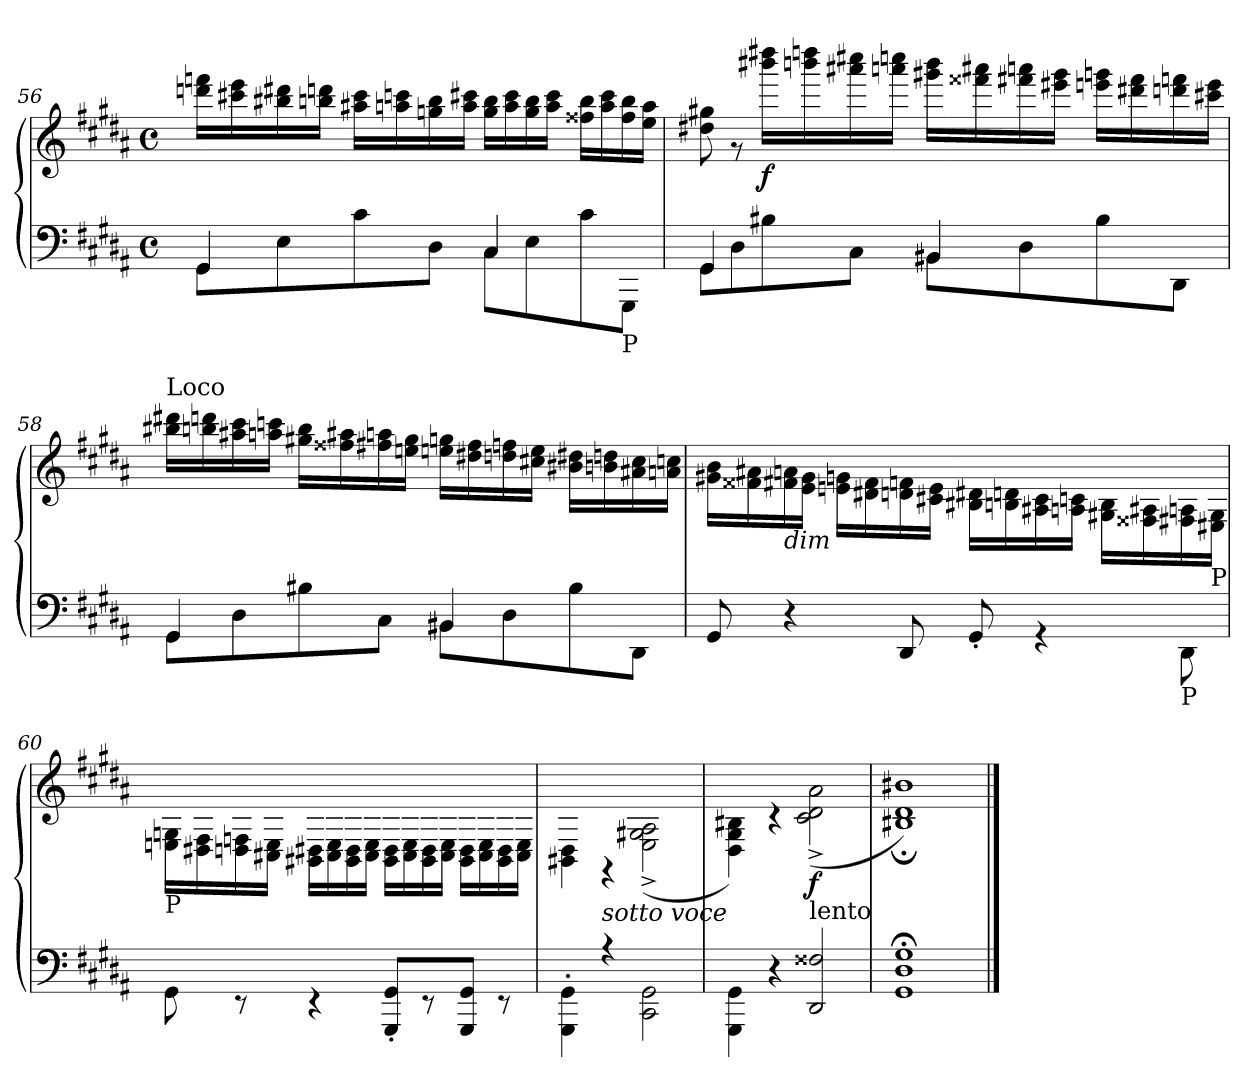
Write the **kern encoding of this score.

**kern	**kern	**dynam
*part1	*part1	*part1
*staff2	*staff1	*staff1/2
!!LO:LB:g=z
*clefF4	*clefG2	*
*k[f#c#g#d#a#]	*k[f#c#g#d#a#]	*
*M4/4	*M4/4	*
*met(c)	*met(c)	*
=56	=56	=56
*^	*^	*
4GG#/	8GG#\L	1ryy	16dddn\ 16fffn\LL	.
.	.	.	16ccc#X\ 16eee\	.
.	8E\	.	16bb#X\ 16ddd#X\	.
.	.	.	16bbn\ 16dddn\JJ	.
4ryy	8c#\	.	16aa#X\ 16ccc#\LL	.
.	.	.	16aan\ 16cccn\	.
.	8D#\J	.	16ggn\ 16bb\	.
.	.	.	16aa\ 16ccc#X\JJ	.
4C#/	8C#\L	.	16gg\ 16bb\LL	.
.	.	.	16aa\ 16ccc#\	.
.	8E\	.	16gg\ 16bb\	.
.	.	.	16aa\ 16ccc#\JJ	.
4ryy	8c#\	.	16ff##X\ 16bb\LL	.
.	.	.	16aa\ 16ccc#\	.
!	!LO:TX:b:t=P	!	!	!
.	8GGG#\J	.	16ff##\ 16bb\	.
.	.	.	16ee\ 16aa\JJ	.
!!LO:LB:g=z	!!
=57	=57	=57	=57	=57
4GG#/	8GG#\L	1ryy	8dd#X\ 8gg#X\	.
.	8D#\	.	8r	.
!	!	!	!	!LO:DY:b
4ryy	8B#X\	.	16bbb#X\ 16dddd#X\LL	f
.	.	.	16bbbn\ 16ddddn\	.
.	8C#\J	.	16aaa#X\ 16cccc#X\	.
.	.	.	16aaan\ 16ccccn\JJ	.
4BB#X/	8BB#\L	.	16ggg#X\ 16bbb\LL	.
.	.	.	16fff##X\ 16aaa#X\	.
.	8D#\	.	16fff#X\ 16aaan\	.
.	.	.	16eee#X\ 16ggg#\JJ	.
4ryy	8B#\	.	16eeen\ 16gggn\LL	.
.	.	.	16ddd#X\ 16fff#\	.
.	8DD#\J	.	16dddn\ 16fffn\	.
.	.	.	16ccc#X\ 16eee\JJ	.
!!LO:PB:g=z	!!
=58	=58	=58	=58	=58
!	!	!LO:TX:a:t=Loco	!	!
4GG#/	8GG#\L	1ryy	16bb#X\ 16ddd#X\LL	.
.	.	.	16bbn\ 16dddn\	.
.	8D#\	.	16aa#X\ 16ccc#\	.
.	.	.	16aan\ 16cccn\JJ	.
4ryy	8B#X\	.	16gg#X\ 16bb\LL	.
.	.	.	16ff##X\ 16aa#X\	.
.	8C#\J	.	16ff#X\ 16aan\	.
.	.	.	16een\ 16gg#\JJ	.
4BB#X/	8BB#\L	.	16een\ 16ggn\LL	.
.	.	.	16dd#X\ 16ff#\	.
.	8D#\	.	16ddn\ 16ffn\	.
.	.	.	16cc#X\ 16ee\JJ	.
4ryy	8B#\	.	16b#X\ 16dd#X\LL	.
.	.	.	16bn\ 16ddn\	.
.	8DD#\J	.	16a#X\ 16cc#\	.
.	.	.	16an\ 16ccn\JJ	.
*v	*v	*	*	*
!!LO:LB:g=z	!!
=59	=59	=59	=59
8GG#/	1ryy	16g#X\ 16b\LL	.
.	.	16f##X\ 16a#X\	.
!	!	!LO:TX:b:i:t=dim	!
4r	.	16f#X\ 16an\	.
.	.	16e\ 16g#\JJ	.
.	.	16en\ 16gn\LL	.
.	.	16d#X\ 16f#\	.
8DD#/	.	16dn\ 16fn\	.
.	.	16c#X\ 16e\JJ	.
8GG#'/	.	16B#X\ 16d#X\LL	.
.	.	16Bn\ 16dn\	.
4rGG	.	16A#X\ 16c#\	.
.	.	16An\ 16cn\JJ	.
.	.	16G#X\ 16B\LL	.
.	.	16F##X\ 16A#X\	.
!LO:TX:b:t=P	!	!	!
8DD#\	.	16F#X\ 16An\	.
!	!	!LO:TX:b:t=P	!
.	.	16E#X\ 16G#\JJ	.
!!LO:LB:g=z	!!
=60	=60	=60	=60
!	!LO:TX:b:t=P	!	!
8GG#\	1ryy	16En\ 16Gn\LL	.
.	.	16D#X\ 16F#\	.
8rEE	.	16Dn\ 16Fn\	.
.	.	16C#X\ 16E\JJ	.
4rEE	.	16BB#X\ 16D#X\LL	.
.	.	16C#\ 16E\	.
.	.	16BB#\ 16D#\	.
.	.	16C#\ 16E\JJ	.
8GGG#/' 8GG#/'L	.	16BB#\ 16D#\LL	.
.	.	16C#\ 16E\	.
8rEE	.	16BB#\ 16D#\	.
.	.	16C#\ 16E\JJ	.
8GGG#/ 8GG#/J	.	16BB#\ 16D#\LL	.
.	.	16C#\ 16E\	.
8rEE	.	16BB#\ 16D#\	.
.	.	16C#\ 16E\JJ	.
=61	=61	=61	=61
4GGG#\' 4GG#\'	1ryy	4BB#X\ 4D#\	.
!	!	!LO:TX:b:i:t=sotto voce	!
4rA	.	4rGG	.
2CC#\ 2GG#\	.	(>2E\^ 2G#X\^ 2A#\^	.
=62	=62	=62	=62
4GGG#\ 4GG#\	1ryy	4D#\ 4G#\ 4B#X\)	.
4r	.	4r	.
*	*MM52	*	*
!	!	!LO:TX:b:t=lento	!
!	!	!	!LO:DY:b
2DD#/ 2F##X/	.	(>2c#\^ 2d#\^ 2a#\^	f
=63	=63	=63	=63
1GG#; 1D#; 1G#;	1ryy	1B#X; 1d#; 1b#X;)	.
*	*v	*v	*
==	==	==
*-	*-	*-
